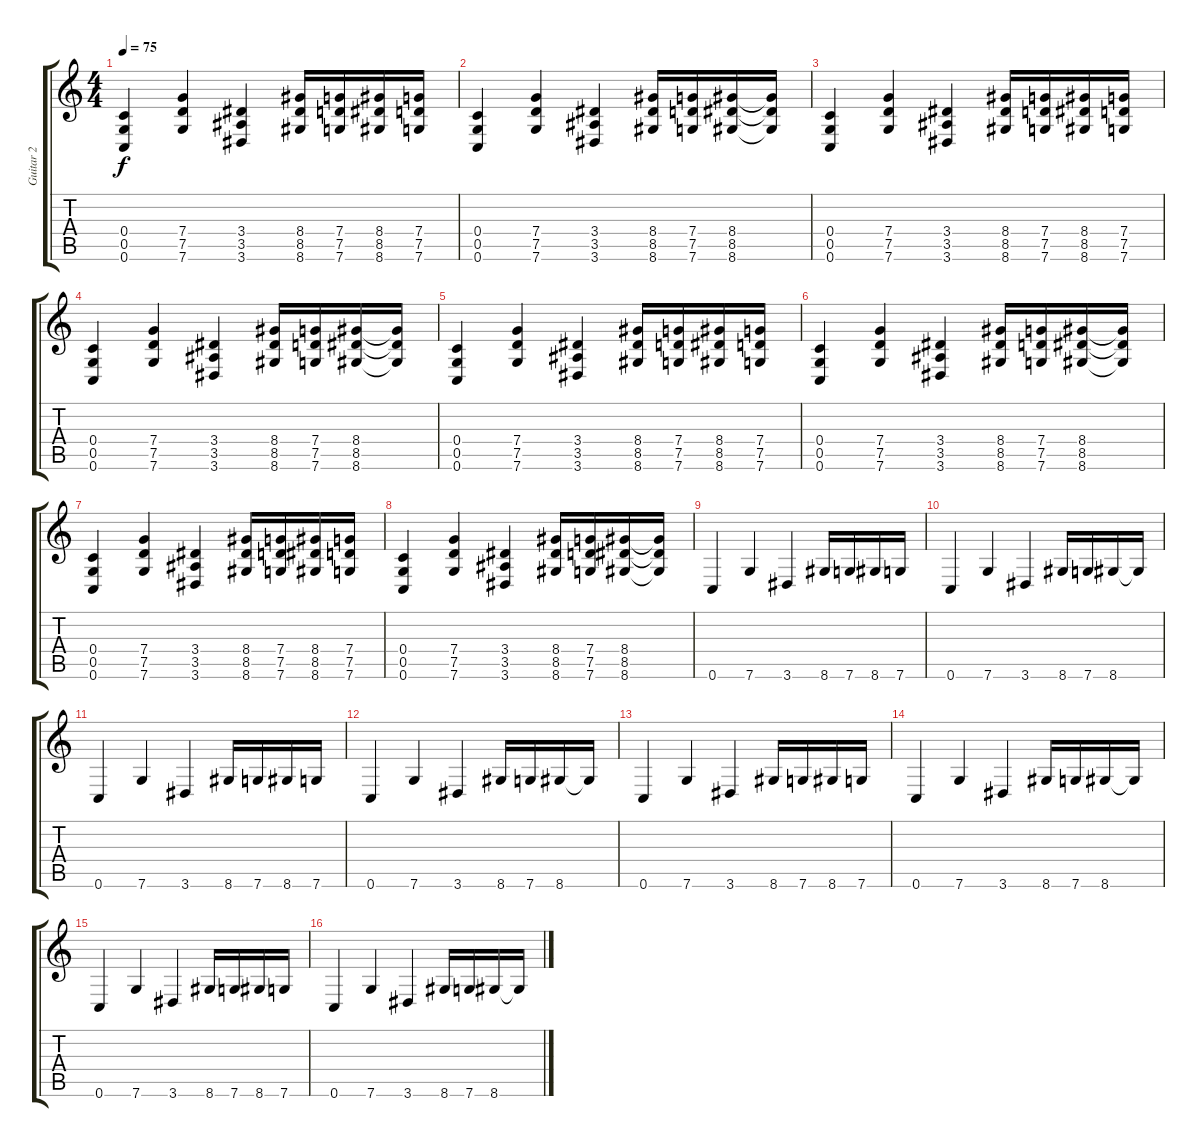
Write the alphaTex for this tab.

\track ("Guitar 2" "Guitar 2") {instrument distortionguitar}
\staff {score tabs}
\tuning (D4 A3 F3 C3 G2 C2) {hide}
\ts (4 4)
\tempo 75
\clef g2
\ks c
(0.4 0.5 0.6).4{dy f} (7.4 7.5 7.6).4 (3.4 3.5 3.6).4 (8.4 8.5 8.6).16 (7.4 7.5 7.6).16 (8.4 8.5 8.6).16 (7.4 7.5 7.6).16 |
(0.4 0.5 0.6).4 (7.4 7.5 7.6).4 (3.4 3.5 3.6).4 (8.4 8.5 8.6).16 (7.4 7.5 7.6).16 (8.4 8.5 8.6).16 (8.4{t} 8.5{t} 8.6{t}).16 |
(0.4 0.5 0.6).4 (7.4 7.5 7.6).4 (3.4 3.5 3.6).4 (8.4 8.5 8.6).16 (7.4 7.5 7.6).16 (8.4 8.5 8.6).16 (7.4 7.5 7.6).16 |
(0.4 0.5 0.6).4 (7.4 7.5 7.6).4 (3.4 3.5 3.6).4 (8.4 8.5 8.6).16 (7.4 7.5 7.6).16 (8.4 8.5 8.6).16 (8.4{t} 8.5{t} 8.6{t}).16 |
(0.4 0.5 0.6).4 (7.4 7.5 7.6).4 (3.4 3.5 3.6).4 (8.4 8.5 8.6).16 (7.4 7.5 7.6).16 (8.4 8.5 8.6).16 (7.4 7.5 7.6).16 |
(0.4 0.5 0.6).4 (7.4 7.5 7.6).4 (3.4 3.5 3.6).4 (8.4 8.5 8.6).16 (7.4 7.5 7.6).16 (8.4 8.5 8.6).16 (8.4{t} 8.5{t} 8.6{t}).16 |
(0.4 0.5 0.6).4 (7.4 7.5 7.6).4 (3.4 3.5 3.6).4 (8.4 8.5 8.6).16 (7.4 7.5 7.6).16 (8.4 8.5 8.6).16 (7.4 7.5 7.6).16 |
(0.4 0.5 0.6).4 (7.4 7.5 7.6).4 (3.4 3.5 3.6).4 (8.4 8.5 8.6).16 (7.4 7.5 7.6).16 (8.4 8.5 8.6).16 (8.4{t} 8.5{t} 8.6{t}).16 |
0.6.4 7.6.4 3.6.4 8.6.16 7.6.16 8.6.16 7.6.16 |
0.6.4 7.6.4 3.6.4 8.6.16 7.6.16 8.6.16 8.6{t}.16 |
0.6.4 7.6.4 3.6.4 8.6.16 7.6.16 8.6.16 7.6.16 |
0.6.4 7.6.4 3.6.4 8.6.16 7.6.16 8.6.16 8.6{t}.16 |
0.6.4 7.6.4 3.6.4 8.6.16 7.6.16 8.6.16 7.6.16 |
0.6.4 7.6.4 3.6.4 8.6.16 7.6.16 8.6.16 8.6{t}.16 |
0.6.4 7.6.4 3.6.4 8.6.16 7.6.16 8.6.16 7.6.16 |
0.6.4 7.6.4 3.6.4 8.6.16 7.6.16 8.6.16 8.6{t}.16
